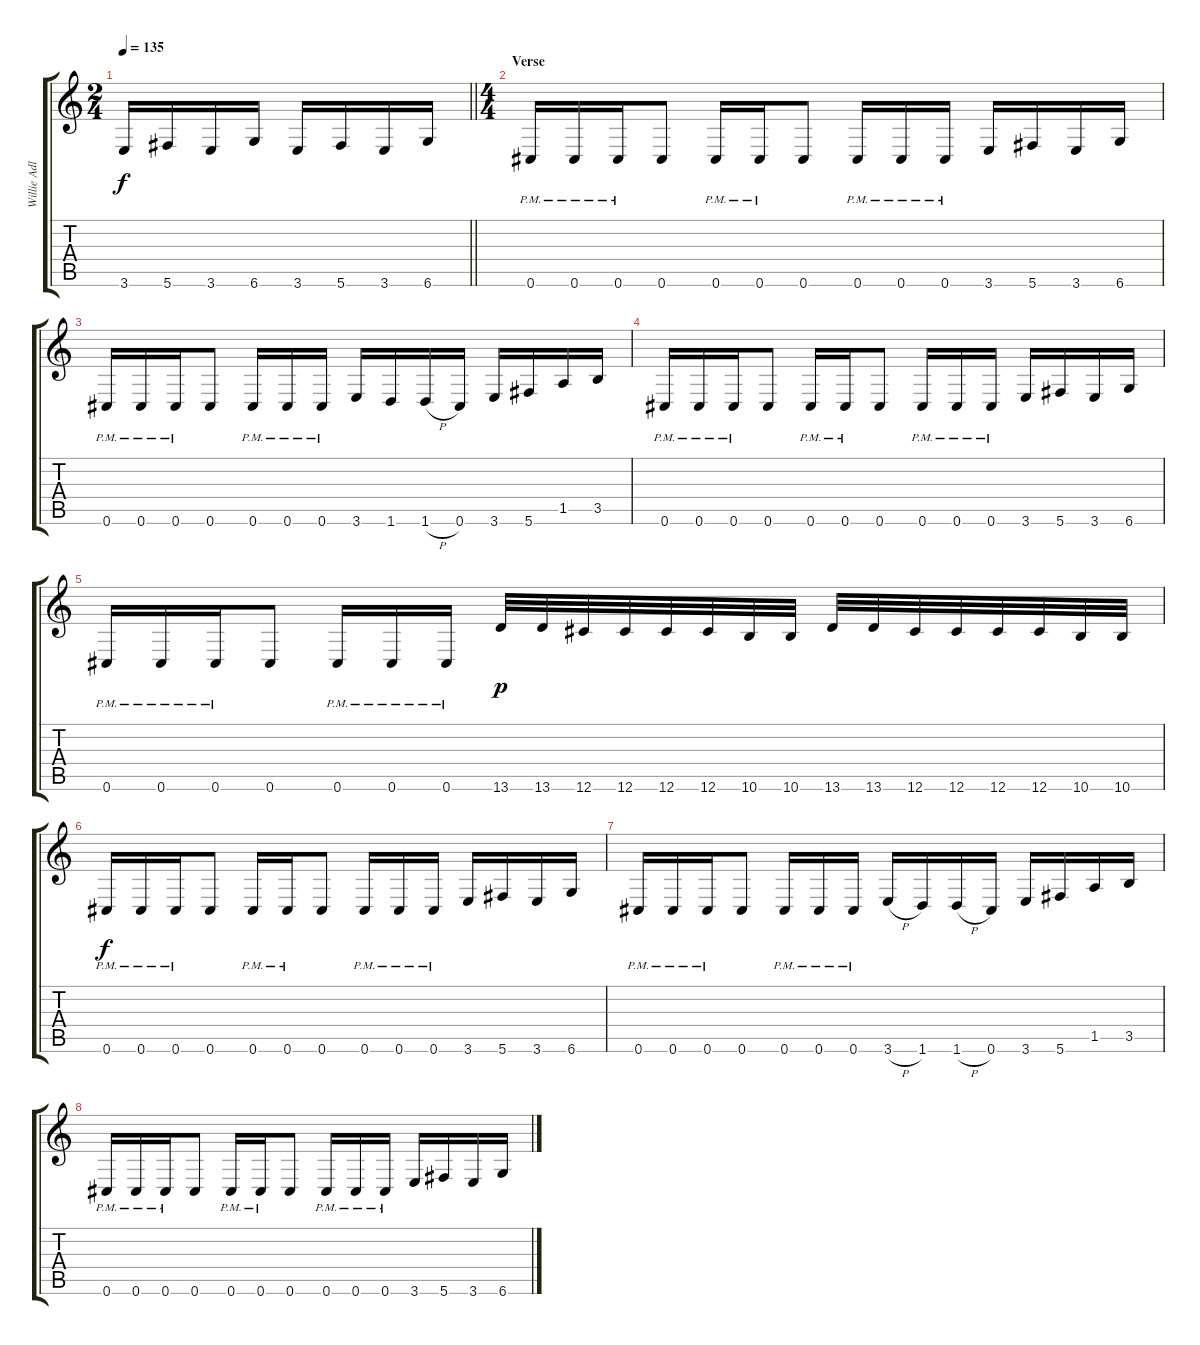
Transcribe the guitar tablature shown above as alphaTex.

\track ("Willie Adler" "Willie Adl") {instrument electricguitarjazz}
\staff {score tabs}
\tuning (Eb4 Bb3 Gb3 Db3 Ab2 Db2) {hide}
\ts (2 4)
\tempo 135
\clef g2
\barLineRight lightlight
\ks c
3.6.16{dy f} 5.6.16 3.6.16 6.6.16 3.6.16 5.6.16 3.6.16 6.6.16 |
\ts (4 4)
\section ("" "Verse")
0.6{pm}.16 0.6{pm}.16 0.6{pm}.16 0.6.8 0.6{pm}.16 0.6{pm}.16 0.6.8 0.6{pm}.16 0.6{pm}.16 0.6{pm}.16 3.6.16 5.6.16 3.6.16 6.6.16 |
0.6{pm}.16 0.6{pm}.16 0.6{pm}.16 0.6.8 0.6{pm}.16 0.6{pm}.16 0.6{pm}.16 3.6.16 1.6.16 1.6{h}.16 0.6.16 3.6.16 5.6.16 1.5.16 3.5.16 |
0.6{pm}.16 0.6{pm}.16 0.6{pm}.16 0.6.8 0.6{pm}.16 0.6{pm}.16 0.6.8 0.6{pm}.16 0.6{pm}.16 0.6{pm}.16 3.6.16 5.6.16 3.6.16 6.6.16 |
0.6{pm}.16 0.6{pm}.16 0.6{pm}.16 0.6.8 0.6{pm}.16 0.6{pm}.16 0.6{pm}.16 13.6.32{dy p} 13.6.32 12.6.32 12.6.32 12.6.32 12.6.32 10.6.32 10.6.32 13.6.32 13.6.32 12.6.32 12.6.32 12.6.32 12.6.32 10.6.32 10.6.32 |
0.6{pm}.16{dy f} 0.6{pm}.16 0.6{pm}.16 0.6.8 0.6{pm}.16 0.6{pm}.16 0.6.8 0.6{pm}.16 0.6{pm}.16 0.6{pm}.16 3.6.16 5.6.16 3.6.16 6.6.16 |
0.6{pm}.16 0.6{pm}.16 0.6{pm}.16 0.6.8 0.6{pm}.16 0.6{pm}.16 0.6{pm}.16 3.6{h}.16 1.6.16 1.6{h}.16 0.6.16 3.6.16 5.6.16 1.5.16 3.5.16 |
0.6{pm}.16 0.6{pm}.16 0.6{pm}.16 0.6.8 0.6{pm}.16 0.6{pm}.16 0.6.8 0.6{pm}.16 0.6{pm}.16 0.6{pm}.16 3.6.16 5.6.16 3.6.16 6.6.16
